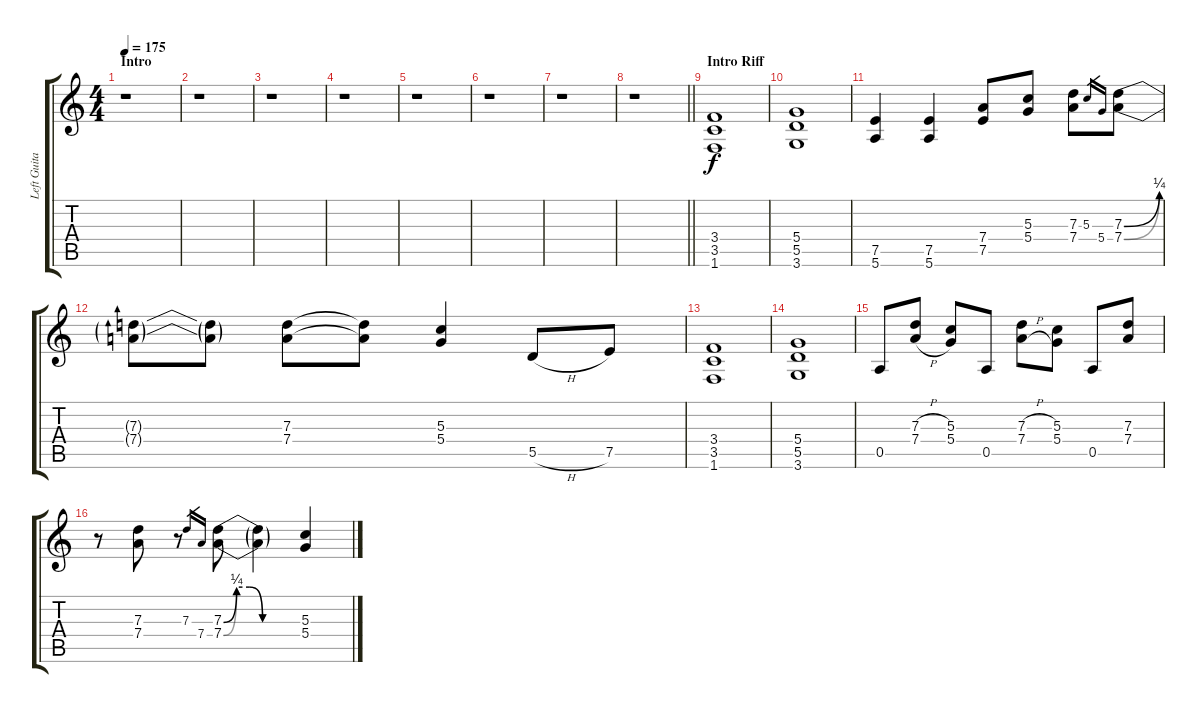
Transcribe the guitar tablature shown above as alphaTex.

\track ("Left Guitar" "Left Guita") {instrument distortionguitar}
\staff {score tabs}
\tuning (E4 B3 G3 D3 A2 E2) {hide}
\ts (4 4)
\section ("" "Intro")
\tempo 175
\clef g2
\ks c
r.1{dy f instrument distortionguitar} |
r.1 |
r.1 |
r.1 |
r.1 |
r.1 |
r.1 |
\barLineRight lightlight
r.1 |
\section ("" "Intro Riff")
(3.4 3.5 1.6).1 |
(5.4 5.5 3.6).1 |
(7.5 5.6).4 (7.5 5.6).4 (7.4 7.5).8 (5.3 5.4).8 (7.3 7.4).8 5.3.16{gr} 5.4.16{gr} (7.3{be (bend 0 0 60 1)} 7.4{be (bend 0 0 60 1)}).8 |
(7.3{t} 7.4{t}).8 (7.3{t} 7.4{t}).8 (7.3 7.4).8 (7.3{t} 7.4{t}).8 (5.3 5.4).4 5.5{h}.8 7.5.8 |
(3.4 3.5 1.6).1 |
(5.4 5.5 3.6).1 |
0.5.8 (7.3{h} 7.4{h}).8 (5.3 5.4).8 0.5.8 (7.3{h} 7.4{h}).8 (5.3 5.4).8 0.5.8 (7.3 7.4).8 |
r.8 (7.3 7.4).8 r.8 7.3.16{gr} 7.4.16{gr} (7.3{be (custom 0 0 10 1 20 1 30 0 60 0)} 7.4{be (custom 0 0 10 1 20 1 30 0 60 0)}).8 (7.3{t} 7.4{t}).4 (5.3 5.4).4
